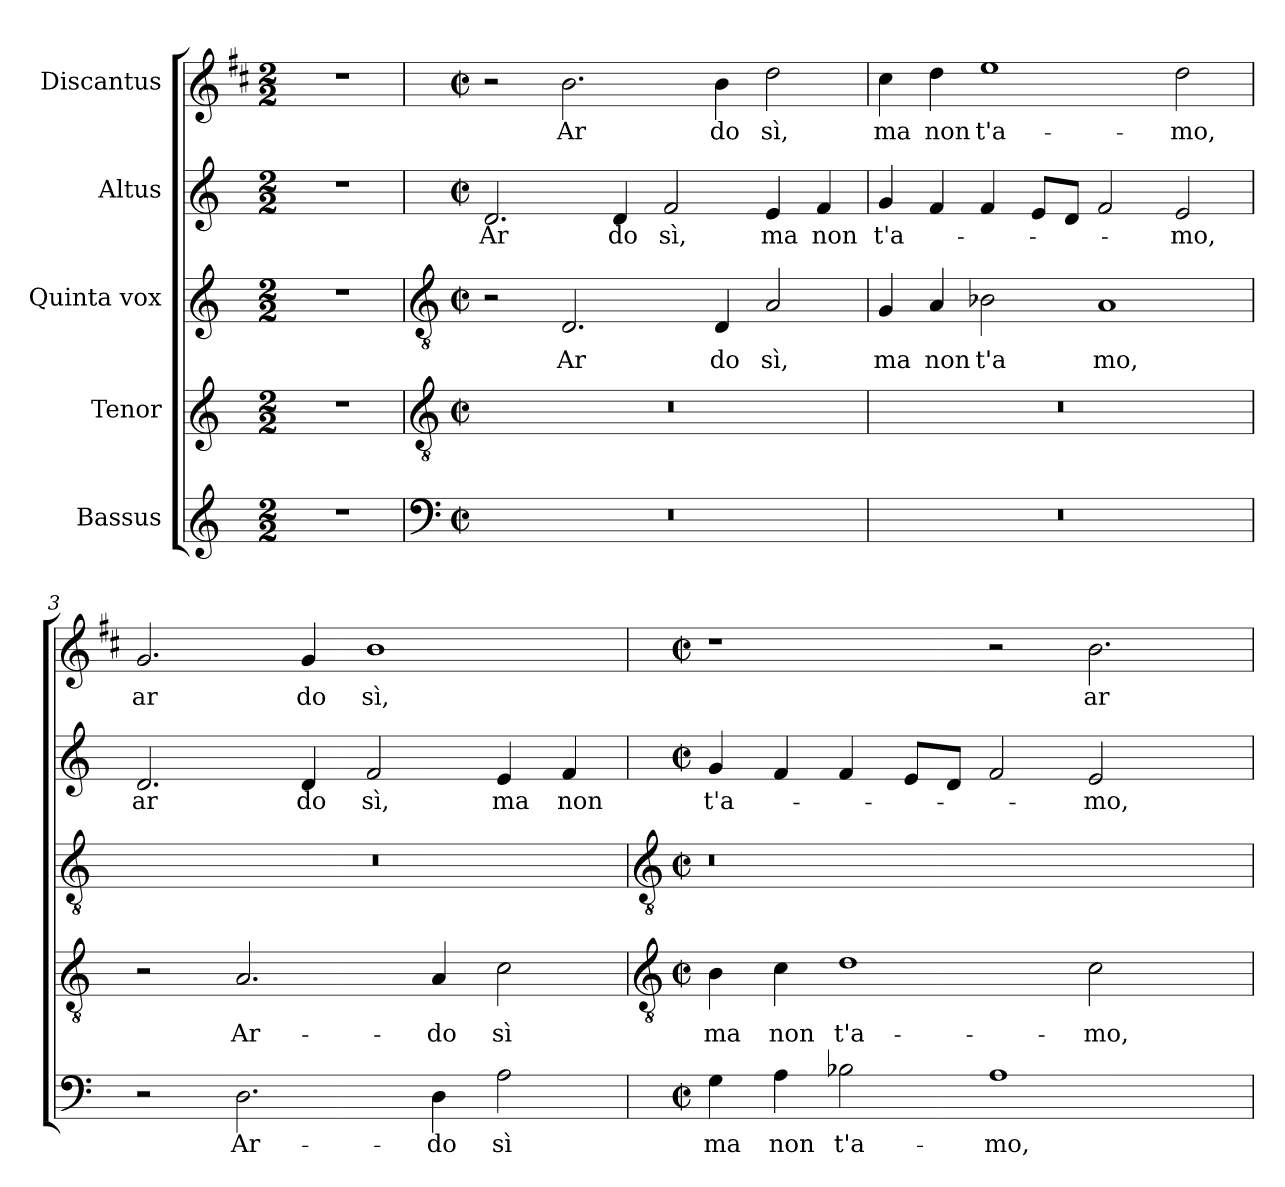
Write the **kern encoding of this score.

**kern	**text	**kern	**text	**kern	**text	**kern	**text	**kern	**text
*part5	*part5	*part4	*part4	*part3	*part3	*part2	*part2	*part1	*part1
*staff5	*staff5	*staff4	*staff4	*staff3	*staff3	*staff2	*staff2	*staff1	*staff1
*I"Bassus	*	*I"Tenor	*	*I"Quinta vox	*	*I"Altus	*	*I"Discantus	*
*clefG2	*	*clefG2	*	*clefG2	*	*clefG2	*	*clefG2	*
*	*	*	*	*	*	*	*	*ITrd1c2	*
*k[]	*	*k[]	*	*k[]	*	*k[]	*	*k[]	*
*C:	*	*C:	*	*C:	*	*C:	*	*C:	*
*M2/2	*	*M2/2	*	*M2/2	*	*M2/2	*	*M2/2	*
=	=	=	=	=	=	=	=	=	=
1r	.	1r	.	1r	.	1r	.	1r	.
!!LO:LB:g=z
=1	=1	=1	=1	=1	=1	=1	=1	=1	=1
*clefF4	*	*clefGv2	*	*clefGv2	*	*	*	*	*
*M4/2	*	*M4/2	*	*M4/2	*	*M4/2	*	*M4/2	*
*met(c|)	*	*met(c|)	*	*met(c|)	*	*met(c|)	*	*met(c|)	*
!	!	!	!	!	!	!	!LO:LY:b	!	!
0r	.	0r	.	2r	.	2.d	Ar	2r	.
!	!	!	!	!	!LO:LY:b	!	!	!	!LO:LY:b
.	.	.	.	2.D	Ar	.	.	2.a	Ar
!	!	!	!	!	!	!	!LO:LY:b	!	!
.	.	.	.	.	.	4d	do	.	.
!	!	!	!	!	!	!	!LO:LY:b	!	!
.	.	.	.	.	.	2f	sì,	.	.
!	!	!	!	!	!LO:LY:b	!	!	!	!LO:LY:b
.	.	.	.	4D	do	.	.	4a	do
!	!	!	!	!	!LO:LY:b	!	!LO:LY:b	!	!LO:LY:b
.	.	.	.	2A	sì,	4e	ma	2cc	sì,
!	!	!	!	!	!	!	!LO:LY:b	!	!
.	.	.	.	.	.	4f	non	.	.
=2	=2	=2	=2	=2	=2	=2	=2	=2	=2
!	!	!	!	!	!LO:LY:b	!	!LO:LY:b	!	!LO:LY:b
0r	.	0r	.	4G	ma	4g	t'a-	4b	ma
!	!	!	!	!	!LO:LY:b	!	!	!	!LO:LY:b
.	.	.	.	4A	non	4f	.	4cc	non
!	!	!	!	!	!LO:LY:b	!	!	!	!LO:LY:b
.	.	.	.	2B-X	t'a	4f	.	1dd	t'a-
.	.	.	.	.	.	8eL	.	.	.
.	.	.	.	.	.	8dJ	.	.	.
!	!	!	!	!	!LO:LY:b	!	!	!	!
.	.	.	.	1A	mo,	2f	.	.	.
!	!	!	!	!	!	!	!LO:LY:b	!	!LO:LY:b
.	.	.	.	.	.	2e	-mo,	2cc	-mo,
=3	=3	=3	=3	=3	=3	=3	=3	=3	=3
!	!	!	!	!	!	!	!LO:LY:b	!	!LO:LY:b
2r	.	2r	.	0r	.	2.d	ar	2.f	ar
!	!LO:LY:b	!	!LO:LY:b	!	!	!	!	!	!
2.D	Ar-	2.A	Ar-	.	.	.	.	.	.
!	!	!	!	!	!	!	!LO:LY:b	!	!LO:LY:b
.	.	.	.	.	.	4d	do	4f	do
!	!	!	!	!	!	!	!LO:LY:b	!	!LO:LY:b
.	.	.	.	.	.	2f	sì,	1a	sì,
!	!LO:LY:b	!	!LO:LY:b	!	!	!	!	!	!
4D	-do	4A	-do	.	.	.	.	.	.
!	!LO:LY:b	!	!LO:LY:b	!	!	!	!LO:LY:b	!	!
2A	sì	2c	sì	.	.	4e	ma	.	.
!	!	!	!	!	!	!	!LO:LY:b	!	!
.	.	.	.	.	.	4f	non	.	.
!!LO:LB:g=z
=4	=4	=4	=4	=4	=4	=4	=4	=4	=4
*	*	*clefGv2	*	*clefGv2	*	*	*	*	*
*M4/2	*	*M4/2	*	*M4/2	*	*M4/2	*	*M4/2	*
*met(c|)	*	*met(c|)	*	*met(c|)	*	*met(c|)	*	*met(c|)	*
!	!LO:LY:b	!	!LO:LY:b	!	!	!	!LO:LY:b	!	!
4G	ma	4B	ma	0r	.	4g	t'a-	1r	.
!	!LO:LY:b	!	!LO:LY:b	!	!	!	!	!	!
4A	non	4c	non	.	.	4f	.	.	.
!	!LO:LY:b	!	!LO:LY:b	!	!	!	!	!	!
2B-X	t'a-	1d	t'a-	.	.	4f	.	.	.
.	.	.	.	.	.	8eL	.	.	.
.	.	.	.	.	.	8dJ	.	.	.
!	!LO:LY:b	!	!	!	!	!	!	!	!
1A	-mo,	.	.	.	.	2f	.	2r	.
!	!	!	!LO:LY:b	!	!	!	!LO:LY:b	!	!LO:LY:b
.	.	2c	-mo,	.	.	2e	-mo,	2.a	ar-
4ryy	.	4ryy	.	4ryy	.	4ryy	.	.	.
=	=	=	=	=	=	=	=	=	=
*-	*-	*-	*-	*-	*-	*-	*-	*-	*-
